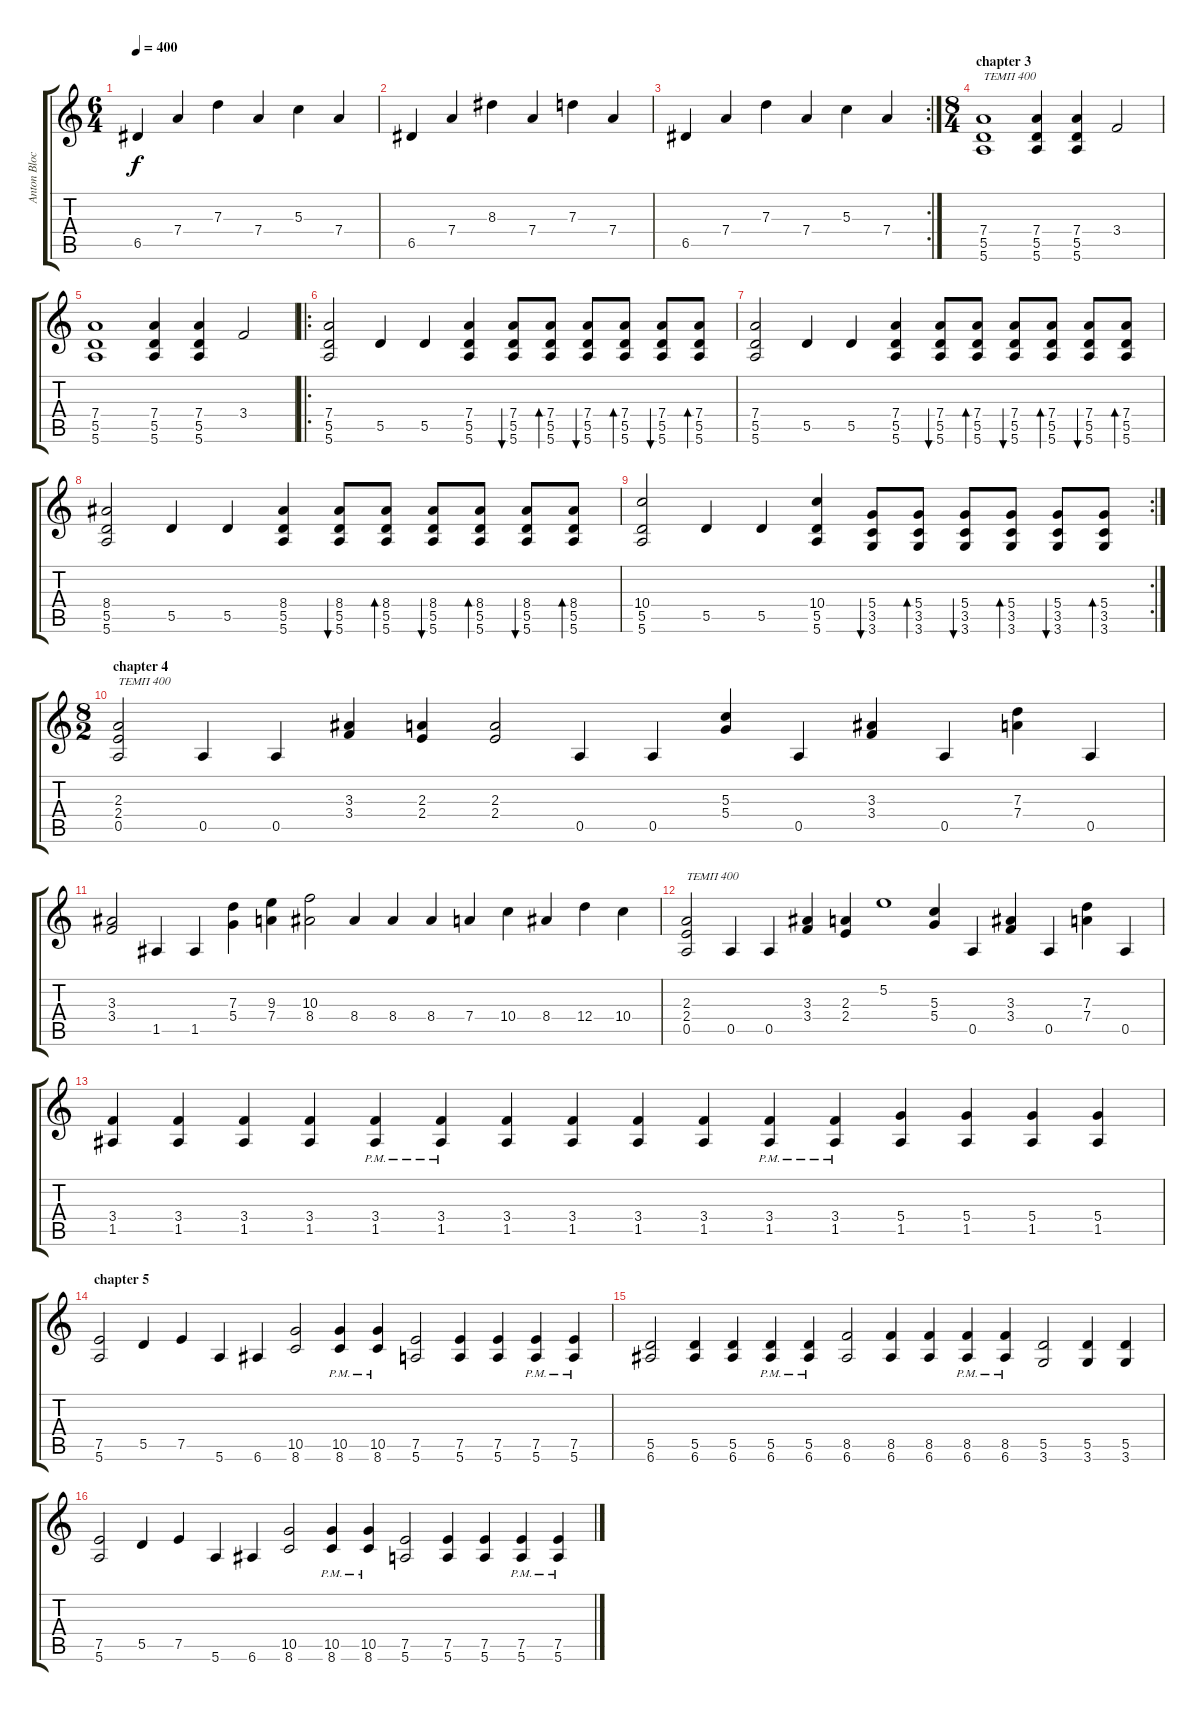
\track ("Anton Blochin guitar" "Anton Bloc") {instrument distortionguitar}
\staff {score tabs}
\tuning (E4 B3 G3 D3 A2 E2) {hide}
\ts (6 4)
\tempo 400
\clef g2
\ks c
6.5.4{dy f} 7.4.4 7.3.4 7.4.4 5.3.4 7.4.4 |
6.5.4 7.4.4 8.3.4 7.4.4 7.3.4 7.4.4 |
\rc 2
6.5.4 7.4.4 7.3.4 7.4.4 5.3.4 7.4.4 |
\ts (8 4)
\section ("" "chapter 3")
(7.4 5.5 5.6).1{txt "ТЕМП 400"} (7.4 5.5 5.6).4 (7.4 5.5 5.6).4 3.4.2 |
(7.4 5.5 5.6).1 (7.4 5.5 5.6).4 (7.4 5.5 5.6).4 3.4.2 |
\ro
(7.4 5.5 5.6).2 5.5.4 5.5.4 (7.4 5.5 5.6).4 (7.4 5.5 5.6).8{bu 240} (7.4 5.5 5.6).8{bd 240} (7.4 5.5 5.6).8{bu 240} (7.4 5.5 5.6).8{bd 240} (7.4 5.5 5.6).8{bu 240} (7.4 5.5 5.6).8{bd 240} |
(7.4 5.5 5.6).2 5.5.4 5.5.4 (7.4 5.5 5.6).4 (7.4 5.5 5.6).8{bu 240} (7.4 5.5 5.6).8{bd 240} (7.4 5.5 5.6).8{bu 240} (7.4 5.5 5.6).8{bd 240} (7.4 5.5 5.6).8{bu 240} (7.4 5.5 5.6).8{bd 240} |
(8.4 5.5 5.6).2 5.5.4 5.5.4 (8.4 5.5 5.6).4 (8.4 5.5 5.6).8{bu 240} (8.4 5.5 5.6).8{bd 240} (8.4 5.5 5.6).8{bu 240} (8.4 5.5 5.6).8{bd 240} (8.4 5.5 5.6).8{bu 240} (8.4 5.5 5.6).8{bd 240} |
\rc 2
(10.4 5.5 5.6).2 5.5.4 5.5.4 (10.4 5.5 5.6).4 (5.4 3.5 3.6).8{bu 240} (5.4 3.5 3.6).8{bd 240} (5.4 3.5 3.6).8{bu 240} (5.4 3.5 3.6).8{bd 240} (5.4 3.5 3.6).8{bu 240} (5.4 3.5 3.6).8{bd 240} |
\ts (8 2)
\section ("" "chapter 4")
(2.3 2.4 0.5).2{txt "ТЕМП 400"} 0.5.4 0.5.4 (3.3 3.4).4 (2.3 2.4).4 (2.3 2.4).2 0.5.4 0.5.4 (5.3 5.4).4 0.5.4 (3.3 3.4).4 0.5.4 (7.3 7.4).4 0.5.4 |
(3.3 3.4).2 1.5.4 1.5.4 (7.3 5.4).4 (9.3 7.4).4 (10.3 8.4).2 8.4.4 8.4.4 8.4.4 7.4.4 10.4.4 8.4.4 12.4.4 10.4.4 |
(2.3 2.4 0.5).2{txt "ТЕМП 400"} 0.5.4 0.5.4 (3.3 3.4).4 (2.3 2.4).4 5.2.1 (5.3 5.4).4 0.5.4 (3.3 3.4).4 0.5.4 (7.3 7.4).4 0.5.4 |
(3.4 1.5).4 (3.4 1.5).4 (3.4 1.5).4 (3.4 1.5).4 (3.4{pm} 1.5{pm}).4 (3.4{pm} 1.5{pm}).4 (3.4 1.5).4 (3.4 1.5).4 (3.4 1.5).4 (3.4 1.5).4 (3.4{pm} 1.5{pm}).4 (3.4{pm} 1.5{pm}).4 (5.4 1.5).4 (5.4 1.5).4 (5.4 1.5).4 (5.4 1.5).4 |
\section ("" "chapter 5")
(7.5 5.6).2 5.5.4 7.5.4 5.6.4 6.6.4 (10.5 8.6).2 (10.5{pm} 8.6{pm}).4 (10.5{pm} 8.6{pm}).4 (7.5 5.6).2 (7.5 5.6).4 (7.5 5.6).4 (7.5{pm} 5.6{pm}).4 (7.5{pm} 5.6{pm}).4 |
(5.5 6.6).2 (5.5 6.6).4 (5.5 6.6).4 (5.5{pm} 6.6{pm}).4 (5.5{pm} 6.6{pm}).4 (8.5 6.6).2 (8.5 6.6).4 (8.5 6.6).4 (8.5{pm} 6.6{pm}).4 (8.5{pm} 6.6{pm}).4 (5.5 3.6).2 (5.5 3.6).4 (5.5 3.6).4 |
(7.5 5.6).2 5.5.4 7.5.4 5.6.4 6.6.4 (10.5 8.6).2 (10.5{pm} 8.6{pm}).4 (10.5{pm} 8.6{pm}).4 (7.5 5.6).2 (7.5 5.6).4 (7.5 5.6).4 (7.5{pm} 5.6{pm}).4 (7.5{pm} 5.6{pm}).4
